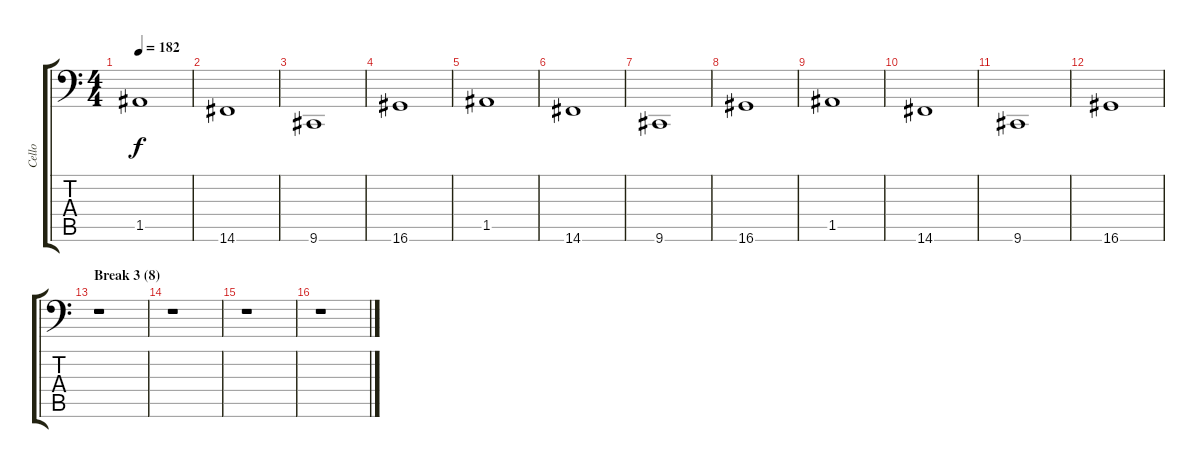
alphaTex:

\track ("Cello" "Cello") {instrument cello}
\staff {score tabs}
\tuning (E4 B3 G3 D3 A2 E1) {hide}
\ts (4 4)
\tempo 182
\clef f4
\ks c
1.5.1{dy f} |
14.6.1 |
9.6.1 |
16.6.1 |
1.5.1 |
14.6.1 |
9.6.1 |
16.6.1 |
1.5.1 |
14.6.1 |
9.6.1 |
16.6.1 |
\section ("" "Break 3 (8)")
r.1 |
r.1 |
r.1 |
r.1
